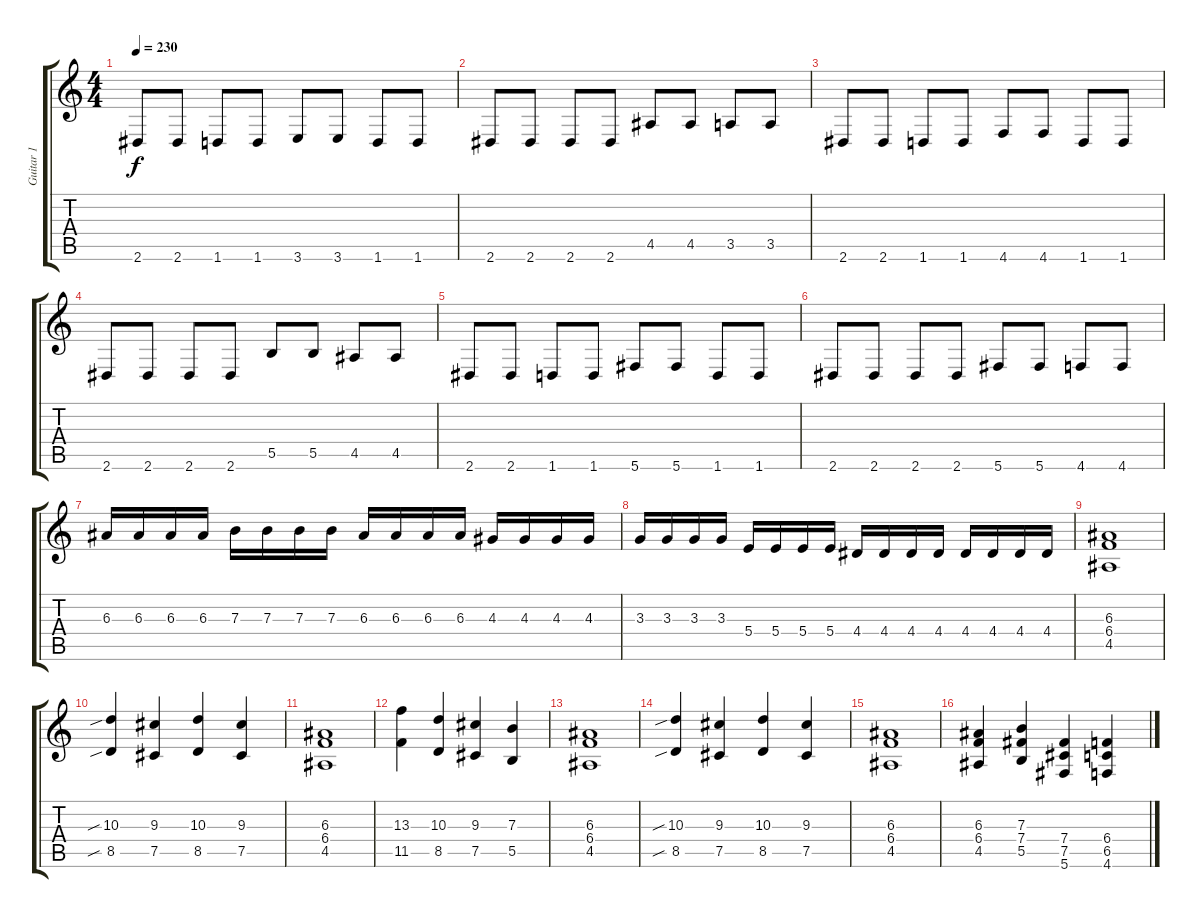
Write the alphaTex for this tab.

\track ("Guitar 1" "Guitar 1") {instrument distortionguitar}
\staff {score tabs}
\tuning (Db4 Ab3 E3 B2 Gb2 Db2) {hide}
\ts (4 4)
\tempo 230
\clef g2
\ks c
2.6.8{dy f} 2.6.8 1.6.8 1.6.8 3.6.8 3.6.8 1.6.8 1.6.8 |
2.6.8 2.6.8 2.6.8 2.6.8 4.5.8 4.5.8 3.5.8 3.5.8 |
2.6.8 2.6.8 1.6.8 1.6.8 4.6.8 4.6.8 1.6.8 1.6.8 |
2.6.8 2.6.8 2.6.8 2.6.8 5.5.8 5.5.8 4.5.8 4.5.8 |
2.6.8 2.6.8 1.6.8 1.6.8 5.6.8 5.6.8 1.6.8 1.6.8 |
2.6.8 2.6.8 2.6.8 2.6.8 5.6.8 5.6.8 4.6.8 4.6.8 |
6.3.16 6.3.16 6.3.16 6.3.16 7.3.16 7.3.16 7.3.16 7.3.16 6.3.16 6.3.16 6.3.16 6.3.16 4.3.16 4.3.16 4.3.16 4.3.16 |
3.3.16 3.3.16 3.3.16 3.3.16 5.4.16 5.4.16 5.4.16 5.4.16 4.4.16 4.4.16 4.4.16 4.4.16 4.4.16 4.4.16 4.4.16 4.4.16 |
(6.3 6.4 4.5).1 |
(10.3{sib} 8.5{sib}).4 (9.3 7.5).4 (10.3 8.5).4 (9.3 7.5).4 |
(6.3 6.4 4.5).1 |
(13.3 11.5).4 (10.3 8.5).4 (9.3 7.5).4 (7.3 5.5).4 |
(6.3 6.4 4.5).1 |
(10.3{sib} 8.5{sib}).4 (9.3 7.5).4 (10.3 8.5).4 (9.3 7.5).4 |
(6.3 6.4 4.5).1 |
(6.3 6.4 4.5).4 (7.3 7.4 5.5).4 (7.4 7.5 5.6).4 (6.4 6.5 4.6).4
